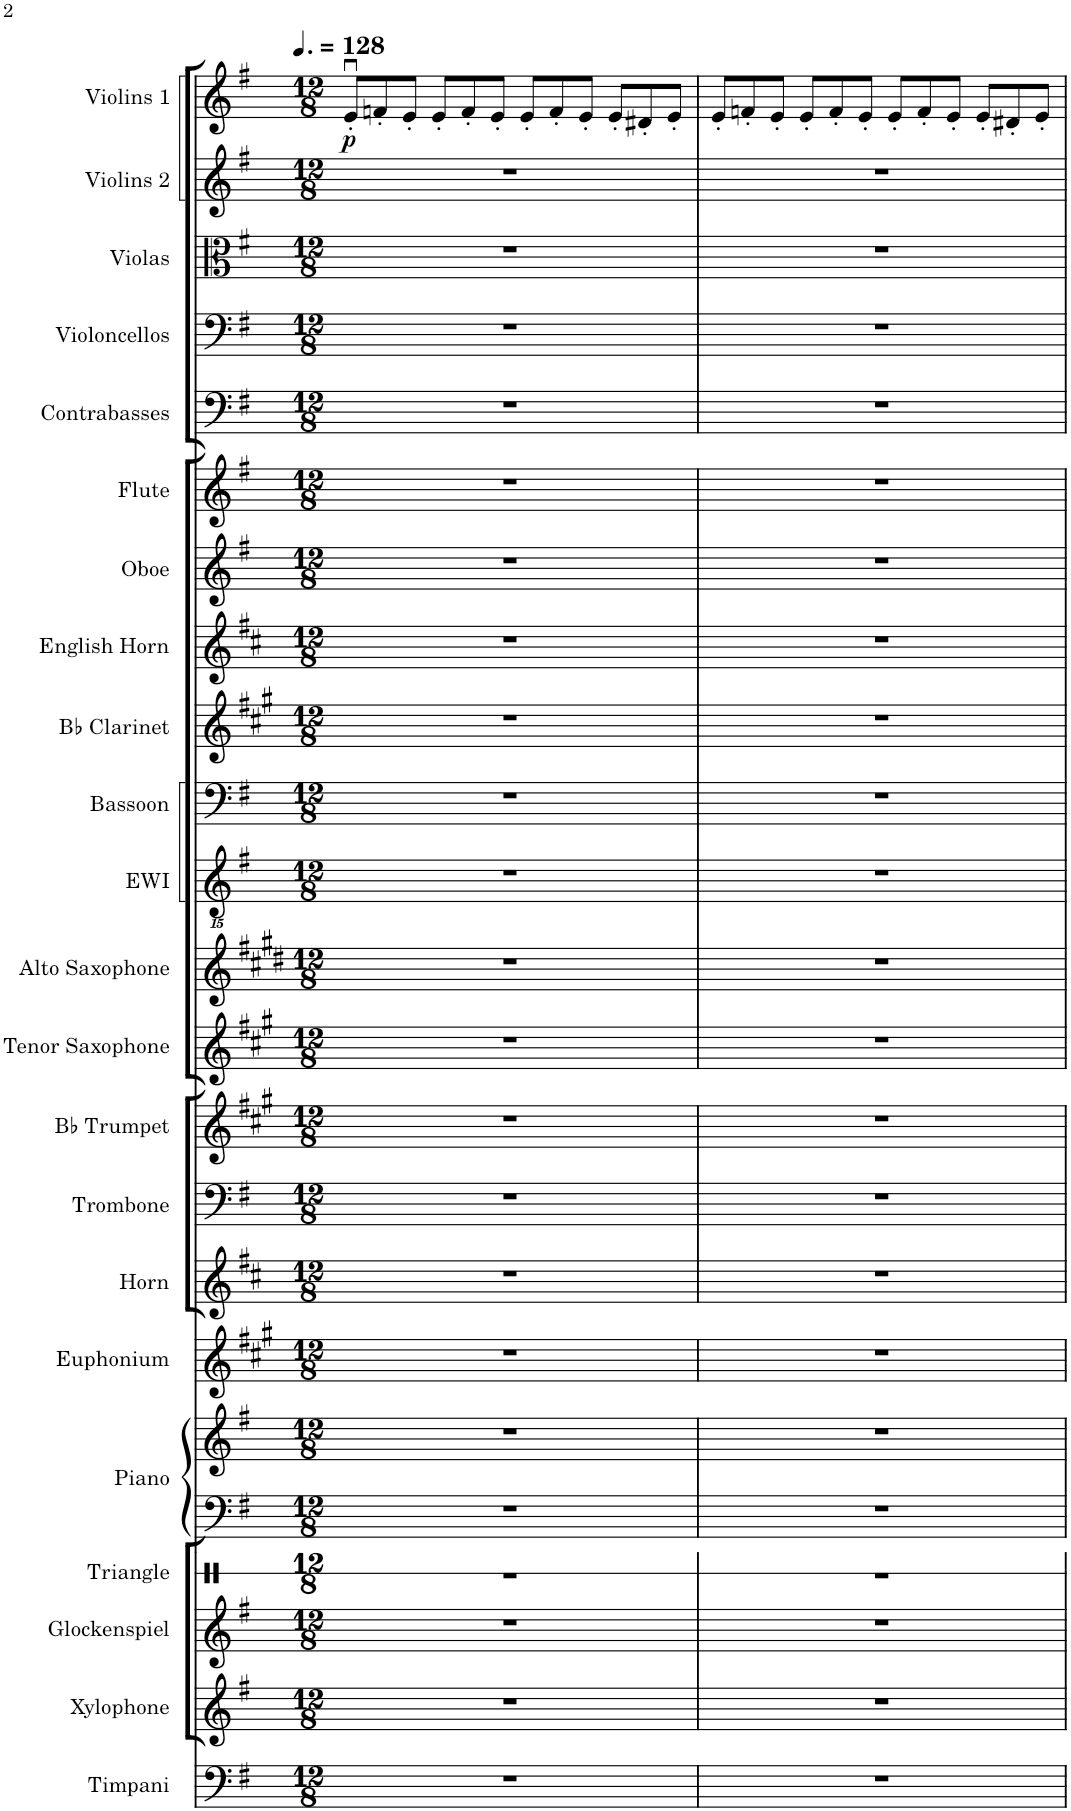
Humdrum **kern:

**kern	**kern	**kern	**kern	**kern	**kern	**kern	**kern	**kern	**kern	**kern	**kern	**kern	**kern	**kern	**kern	**kern	**kern	**kern	**kern	**kern	**kern	**kern	**dynam
*part22	*part21	*part20	*part19	*part18	*part18	*part17	*part16	*part15	*part14	*part13	*part12	*part11	*part10	*part9	*part8	*part7	*part6	*part5	*part4	*part3	*part2	*part1	*part1
*staff23	*staff22	*staff21	*staff20	*staff19	*staff18	*staff17	*staff16	*staff15	*staff14	*staff13	*staff12	*staff11	*staff10	*staff9	*staff8	*staff7	*staff6	*staff5	*staff4	*staff3	*staff2	*staff1	*staff1
*I"Timpani	*I"Xylophone	*I"Glockenspiel	*I"Triangle	*I"Piano	*	*I"Euphonium	*I"Horn	*I"Trombone	*I"Bb Trumpet	*I"Tenor Saxophone	*I"Alto Saxophone	*I"EWI	*I"Bassoon	*I"Bb Clarinet	*I"English Horn	*I"Oboe	*I"Flute	*I"Contrabasses	*I"Violoncellos	*I"Violas	*I"Violins 2	*I"Violins 1	*
*I'Timp.	*I'Xyl.	*I'Glock.	*I'Trgl.	*I'Pno.	*	*I'Euph.	*I'Hn.	*I'Tbn.	*I'Bb Tpt.	*I'T. Sax.	*I'A. Sax.	*I'EWI	*I'Bsn.	*I'Bb Cl.	*I'E. Hn.	*I'Ob.	*I'Fl.	*I'Cbs.	*I'Vcs.	*I'Vlas.	*I'Vlns. 2	*I'Vlns. 1	*
*	*	*	*stria1	*	*	*	*	*	*	*	*	*	*	*	*	*	*	*	*	*	*	*	*
*clefF4	*clefG2	*clefG2	*clefX	*clefF4	*clefG2	*clefG2	*clefG2	*clefF4	*clefG2	*clefG2	*clefG2	*clefGvv2	*clefF4	*clefG2	*clefG2	*clefG2	*clefG2	*clefF4	*clefF4	*clefC3	*clefG2	*clefG2	*
*	*Trd-7c-12	*Trd-14c-24	*	*	*	*Trd8c14	*Trd4c7	*	*Trd1c2	*Trd8c14	*Trd5c9	*	*	*Trd1c2	*Trd4c7	*	*	*Trd7c12	*	*	*	*	*
*k[f#]	*k[f#]	*k[f#]	*k[]	*k[f#]	*k[f#]	*k[f#c#g#]	*k[f#c#]	*k[f#]	*k[f#c#g#]	*k[f#c#g#]	*k[f#c#g#d#]	*k[f#]	*k[f#]	*k[f#c#g#]	*k[f#c#]	*k[f#]	*k[f#]	*k[f#]	*k[f#]	*k[f#]	*k[f#]	*k[f#]	*
*M12/8	*M12/8	*M12/8	*M12/8	*M12/8	*M12/8	*M12/8	*M12/8	*M12/8	*M12/8	*M12/8	*M12/8	*M12/8	*M12/8	*M12/8	*M12/8	*M12/8	*M12/8	*M12/8	*M12/8	*M12/8	*M12/8	*M12/8	*
*MM192	*MM192	*MM192	*MM192	*MM192	*MM192	*MM192	*MM192	*MM192	*MM192	*MM192	*MM192	*MM192	*MM192	*MM192	*MM192	*MM192	*MM192	*MM192	*MM192	*MM192	*MM192	*MM192	*
=1	=1	=1	=1	=1	=1	=1	=1	=1	=1	=1	=1	=1	=1	=1	=1	=1	=1	=1	=1	=1	=1	=1	=1
!	!	!	!	!	!	!	!	!	!	!	!	!	!	!	!	!	!	!	!	!	!	!	!LO:DY:b
1.r	1.r	1.r	1.r	1.r	1.r	1.r	1.r	1.r	1.r	1.r	1.r	1.r	1.r	1.r	1.r	1.r	1.r	1.r	1.r	1.r	1.r	8eu'/L	p
.	.	.	.	.	.	.	.	.	.	.	.	.	.	.	.	.	.	.	.	.	.	8fn'/	.
.	.	.	.	.	.	.	.	.	.	.	.	.	.	.	.	.	.	.	.	.	.	8e'/J	.
.	.	.	.	.	.	.	.	.	.	.	.	.	.	.	.	.	.	.	.	.	.	8e'/L	.
.	.	.	.	.	.	.	.	.	.	.	.	.	.	.	.	.	.	.	.	.	.	8f'/	.
.	.	.	.	.	.	.	.	.	.	.	.	.	.	.	.	.	.	.	.	.	.	8e'/J	.
.	.	.	.	.	.	.	.	.	.	.	.	.	.	.	.	.	.	.	.	.	.	8e'/L	.
.	.	.	.	.	.	.	.	.	.	.	.	.	.	.	.	.	.	.	.	.	.	8f'/	.
.	.	.	.	.	.	.	.	.	.	.	.	.	.	.	.	.	.	.	.	.	.	8e'/J	.
.	.	.	.	.	.	.	.	.	.	.	.	.	.	.	.	.	.	.	.	.	.	8e'/L	.
.	.	.	.	.	.	.	.	.	.	.	.	.	.	.	.	.	.	.	.	.	.	8d#X'/	.
.	.	.	.	.	.	.	.	.	.	.	.	.	.	.	.	.	.	.	.	.	.	8e'/J	.
=2	=2	=2	=2	=2	=2	=2	=2	=2	=2	=2	=2	=2	=2	=2	=2	=2	=2	=2	=2	=2	=2	=2	=2
1.r	1.r	1.r	1.r	1.r	1.r	1.r	1.r	1.r	1.r	1.r	1.r	1.r	1.r	1.r	1.r	1.r	1.r	1.r	1.r	1.r	1.r	8e'/L	.
.	.	.	.	.	.	.	.	.	.	.	.	.	.	.	.	.	.	.	.	.	.	8fn'/	.
.	.	.	.	.	.	.	.	.	.	.	.	.	.	.	.	.	.	.	.	.	.	8e'/J	.
.	.	.	.	.	.	.	.	.	.	.	.	.	.	.	.	.	.	.	.	.	.	8e'/L	.
.	.	.	.	.	.	.	.	.	.	.	.	.	.	.	.	.	.	.	.	.	.	8f'/	.
.	.	.	.	.	.	.	.	.	.	.	.	.	.	.	.	.	.	.	.	.	.	8e'/J	.
.	.	.	.	.	.	.	.	.	.	.	.	.	.	.	.	.	.	.	.	.	.	8e'/L	.
.	.	.	.	.	.	.	.	.	.	.	.	.	.	.	.	.	.	.	.	.	.	8f'/	.
.	.	.	.	.	.	.	.	.	.	.	.	.	.	.	.	.	.	.	.	.	.	8e'/J	.
.	.	.	.	.	.	.	.	.	.	.	.	.	.	.	.	.	.	.	.	.	.	8e'/L	.
.	.	.	.	.	.	.	.	.	.	.	.	.	.	.	.	.	.	.	.	.	.	8d#X'/	.
.	.	.	.	.	.	.	.	.	.	.	.	.	.	.	.	.	.	.	.	.	.	8e'/J	.
=	=	=	=	=	=	=	=	=	=	=	=	=	=	=	=	=	=	=	=	=	=	=	=
*-	*-	*-	*-	*-	*-	*-	*-	*-	*-	*-	*-	*-	*-	*-	*-	*-	*-	*-	*-	*-	*-	*-	*-
